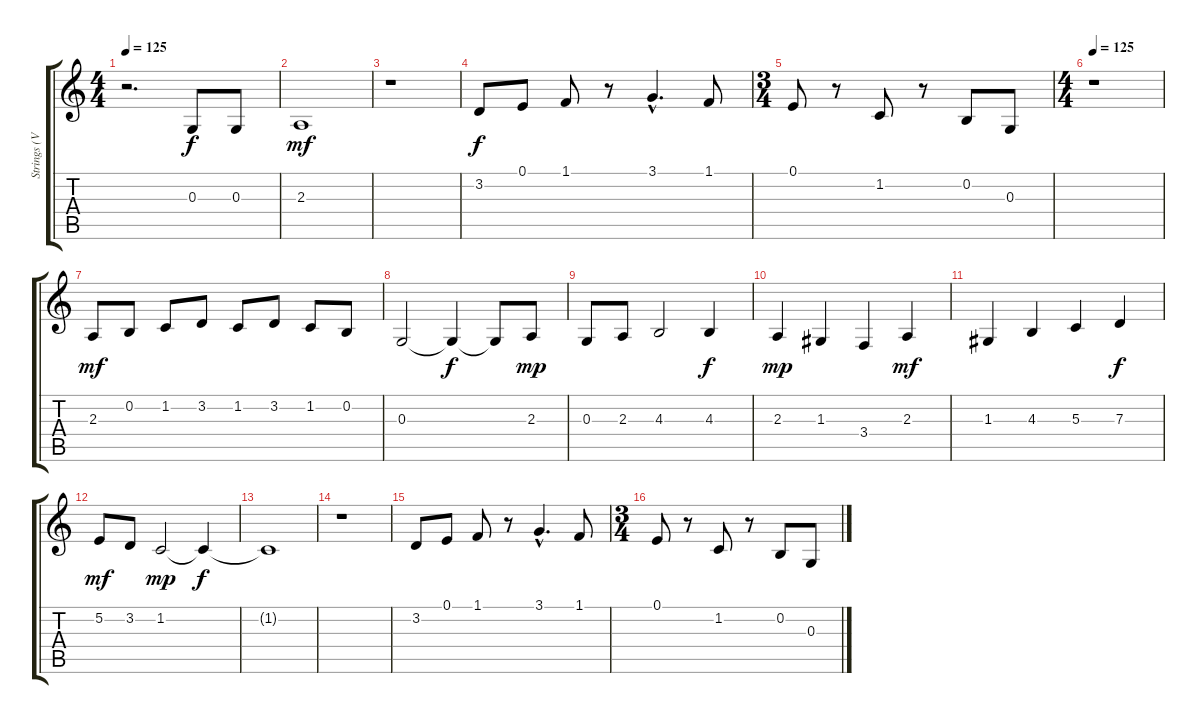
\track ("Strings (Viola)" "Strings (V") {instrument viola}
\staff {score tabs}
\tuning (E4 B3 G3 D3 A2 E2) {hide}
\ts (4 4)
\tempo 125
\clef g2
\ks c
r.2{d dy mp volume 8} 0.3.8{dy f} 0.3.8 |
2.3.1{dy mf} |
r.1 |
3.2.8{dy f} 0.1.8 1.1.8 r.8 3.1{hac}.4{d} 1.1.8 |
\ts (3 4)
0.1.8 r.8 1.2.8 r.8 0.2.8 0.3.8 |
\ts (4 4)
\tempo 125
r.1 |
2.3.8{dy mf} 0.2.8 1.2.8 3.2.8 1.2.8 3.2.8 1.2.8 0.2.8 |
0.3.2 0.3{t}.4{dy f} 0.3{t}.8 2.3.8{dy mp} |
0.3.8 2.3.8 4.3.2 4.3.4{dy f} |
2.3.4{dy mp} 1.3.4 3.4.4 2.3.4{dy mf} |
1.3.4 4.3.4 5.3.4 7.3.4{dy f} |
5.2.8{dy mf} 3.2.8 1.2.2{dy mp volume 3} 1.2{t}.4{dy f} |
1.2{t}.1 |
r.1{volume 8} |
3.2.8 0.1.8 1.1.8 r.8 3.1{hac}.4{d} 1.1.8 |
\ts (3 4)
0.1.8 r.8 1.2.8 r.8 0.2.8 0.3.8
